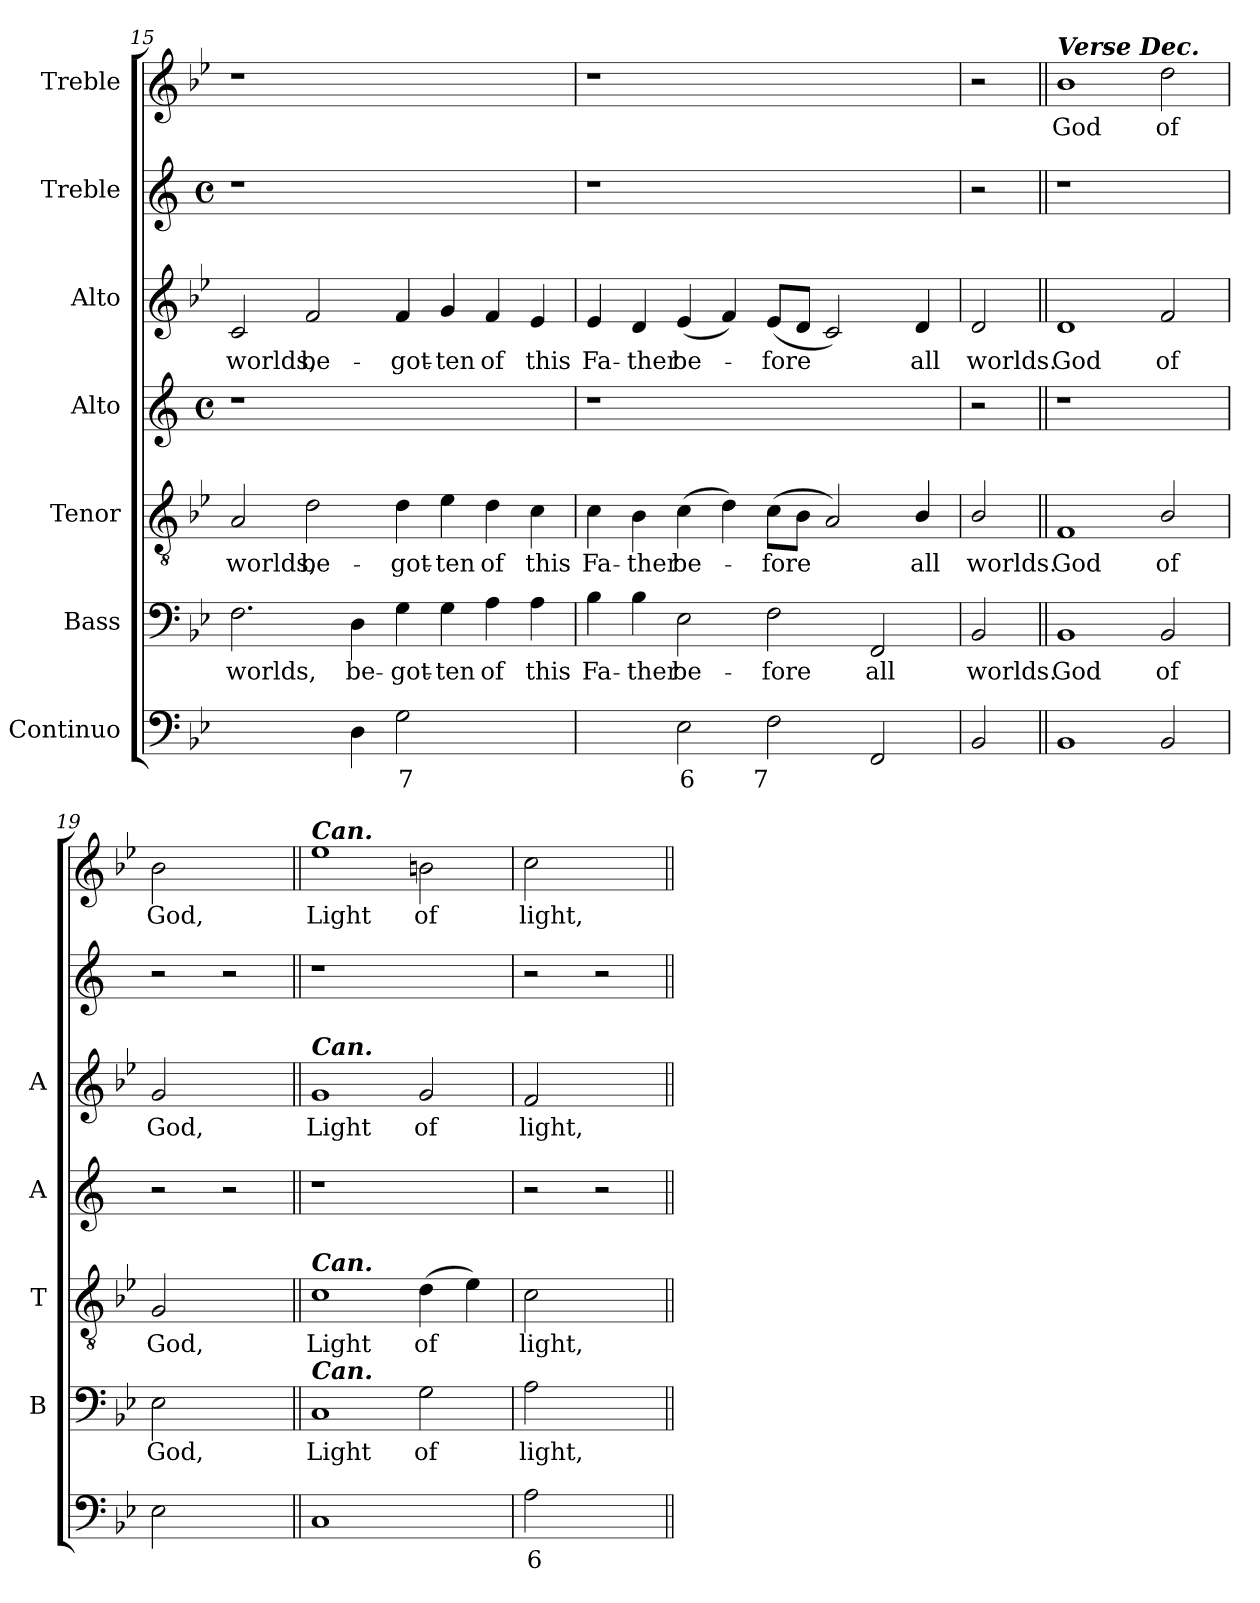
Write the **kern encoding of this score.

**kern	**text	**text	**kern	**text	**kern	**text	**kern	**kern	**text	**kern	**kern	**text
*part7	*part7	*part7	*part6	*part6	*part5	*part5	*part4	*part3	*part3	*part2	*part1	*part1
*staff7	*staff7	*staff7	*staff6	*staff6	*staff5	*staff5	*staff4	*staff3	*staff3	*staff2	*staff1	*staff1
*I"Continuo	*	*	*I"Bass	*	*I"Tenor	*	*I"Alto	*I"Alto	*	*I"Treble	*I"Treble	*
*	*	*	*I'B	*	*I'T	*	*I'A	*I'A	*	*	*	*
*clefF4	*	*	*clefF4	*	*clefGv2	*	*clefG2	*clefG2	*	*clefG2	*clefG2	*
*k[b-e-]	*	*	*k[b-e-]	*	*k[b-e-]	*	*k[]	*k[b-e-]	*	*k[]	*k[b-e-]	*
*B-:	*	*	*B-:	*	*B-:	*	*	*B-:	*	*	*B-:	*
*	*	*	*	*	*	*	*M4/4	*	*	*M4/4	*	*
*	*	*	*	*	*	*	*met(c)	*	*	*met(c)	*	*
=15	=15	=15	=15	=15	=15	=15	=15	=15	=15	=15	=15	=15
!	!LO:LY:b	!LO:LY:b	!	!LO:LY:b	!	!LO:LY:b	!	!	!LO:LY:b	!	!	!
[2F\yy	5	3	2.F\	worlds,	2A/	worlds,	1r	2c/	worlds,	1r	1r	.
!	!LO:LY:b	!	!	!	!	!LO:LY:b	!	!	!LO:LY:b	!	!	!
4F\yy]	6	.	.	.	2d\	be-	.	2f/	be-	.	.	.
!	!	!	!	!LO:LY:b	!	!	!	!	!	!	!	!
4D\	.	.	4D\	be-	.	.	.	.	.	.	.	.
!	!LO:LY:b	!	!	!LO:LY:b	!	!LO:LY:b	!	!	!LO:LY:b	!	!	!
2G\	7	.	4G\	-got-	4d\	-got-	1ryy	4f/	-got-	1ryy	1ryy	.
!	!	!	!	!LO:LY:b	!	!LO:LY:b	!	!	!LO:LY:b	!	!	!
.	.	.	4G\	-ten	4e-\	-ten	.	4g/	-ten	.	.	.
!	!LO:LY:b	!LO:LY:b	!	!LO:LY:b	!	!LO:LY:b	!	!	!LO:LY:b	!	!	!
[4A\yy	6	4	4A\	of	4d\	of	.	4f/	of	.	.	.
!	!LO:LY:b	!LO:LY:b	!	!LO:LY:b	!	!LO:LY:b	!	!	!LO:LY:b	!	!	!
4A\yy]	5	3	4A\	this	4c\	this	.	4e-/	this	.	.	.
=16	=16	=16	=16	=16	=16	=16	=16	=16	=16	=16	=16	=16
!	!LO:LY:b	!LO:LY:b	!	!LO:LY:b	!	!LO:LY:b	!	!	!LO:LY:b	!	!	!
[4B-\yy	4	9	4B-\	Fa-	4c\	Fa-	1r	4e-/	Fa-	1r	1r	.
!	!LO:LY:b	!LO:LY:b	!	!LO:LY:b	!	!LO:LY:b	!	!	!LO:LY:b	!	!	!
4B-\yy]	3	9	4B-\	-ther	4B-\	-ther	.	4d/	-ther	.	.	.
!	!LO:LY:b	!	!	!LO:LY:b	!	!LO:LY:b	!	!	!LO:LY:b	!	!	!
2E-\	6	.	2E-\	be-	(>4c\	be-	.	(<4e-/	be-	.	.	.
.	.	.	.	.	4d\)	.	.	4f/)	.	.	.	.
!	!LO:LY:b	!	!	!LO:LY:b	!	!LO:LY:b	!	!	!LO:LY:b	!	!	!
2F\	7	.	2F\	-fore	(>8c\L	fore	1ryy	(<8e-/L	fore	1ryy	1ryy	.
.	.	.	.	.	8B-\J	.	.	8d/J	.	.	.	.
.	.	.	.	.	2A/)	.	.	2c/)	.	.	.	.
!	!	!	!	!LO:LY:b	!	!	!	!	!	!	!	!
2FF/	.	.	2FF/	all	.	.	.	.	.	.	.	.
!	!	!	!	!	!	!LO:LY:b	!	!	!LO:LY:b	!	!	!
.	.	.	.	.	4B-/	all	.	4d/	all	.	.	.
=17	=17	=17	=17	=17	=17	=17	=17	=17	=17	=17	=17	=17
!	!	!	!	!LO:LY:b	!	!LO:LY:b	!	!	!LO:LY:b	!	!	!
2BB-/	.	.	2BB-/	worlds.	2B-/	worlds.	2r	2d/	worlds.	2r	2r	.
=18||	=18||	=18||	=18||	=18||	=18||	=18||	=18||	=18||	=18||	=18||	=18||	=18||
!	!	!	!	!	!	!	!	!	!	!	!LO:TX:a:Bi:t=Verse Dec.	!
!	!	!	!	!LO:LY:b	!	!LO:LY:b	!	!	!LO:LY:b	!	!	!LO:LY:b
1BB-	.	.	1BB-	God	1F	God	1r	1d	God	1r	1b-	God
!	!	!	!	!LO:LY:b	!	!LO:LY:b	!	!	!LO:LY:b	!	!	!LO:LY:b
2BB-/	.	.	2BB-/	of	2B-/	of	2ryy	2f/	of	2ryy	2dd\	of
!!LO:LB:g=z
=19	=19	=19	=19	=19	=19	=19	=19	=19	=19	=19	=19	=19
!	!	!	!	!LO:LY:b	!	!LO:LY:b	!	!	!LO:LY:b	!	!	!LO:LY:b
2E-\	.	.	2E-\	God,	2G/	God,	2r	2g/	God,	2r	2b-\	God,
2ryy	.	.	2ryy	.	2ryy	.	2r	2ryy	.	2r	2ryy	.
!!LO:PB:g=z
=20||	=20||	=20||	=20||	=20||	=20||	=20||	=20||	=20||	=20||	=20||	=20||	=20||
!	!	!	!	!	!	!	!	!	!	!	!LO:TX:a:Bi:t=Can.	!
!	!	!	!	!	!	!	!	!LO:TX:a:Bi:t=Can.	!	!	!	!
!	!	!	!	!	!LO:TX:a:Bi:t=Can.	!	!	!	!	!	!	!
!	!	!	!LO:TX:a:Bi:t=Can.	!	!	!	!	!	!	!	!	!
!	!	!	!	!LO:LY:b	!	!LO:LY:b	!	!	!LO:LY:b	!	!	!LO:LY:b
1C	.	.	1C	Light	1c	Light	1r	1g	Light	1r	1ee-	Light
!	!LO:LY:b	!LO:LY:b	!	!LO:LY:b	!	!LO:LY:b	!	!	!LO:LY:b	!	!	!LO:LY:b
[4G\yy	5	3	2G\	of	(>4d\	of	2ryy	2g/	of	2ryy	2bn\	of
!	!LO:LY:b	!	!	!	!	!	!	!	!	!	!	!
4G\yy]	6	.	.	.	4e-\)	.	.	.	.	.	.	.
=21	=21	=21	=21	=21	=21	=21	=21	=21	=21	=21	=21	=21
!	!LO:LY:b	!	!	!LO:LY:b	!	!LO:LY:b	!	!	!LO:LY:b	!	!	!LO:LY:b
2A\	6	.	2A\	light,	2c\	light,	2r	2f/	light,	2r	2cc\	light,
2ryy	.	.	2ryy	.	2ryy	.	2r	2ryy	.	2r	2ryy	.
=||	=||	=||	=||	=||	=||	=||	=||	=||	=||	=||	=||	=||
*-	*-	*-	*-	*-	*-	*-	*-	*-	*-	*-	*-	*-
